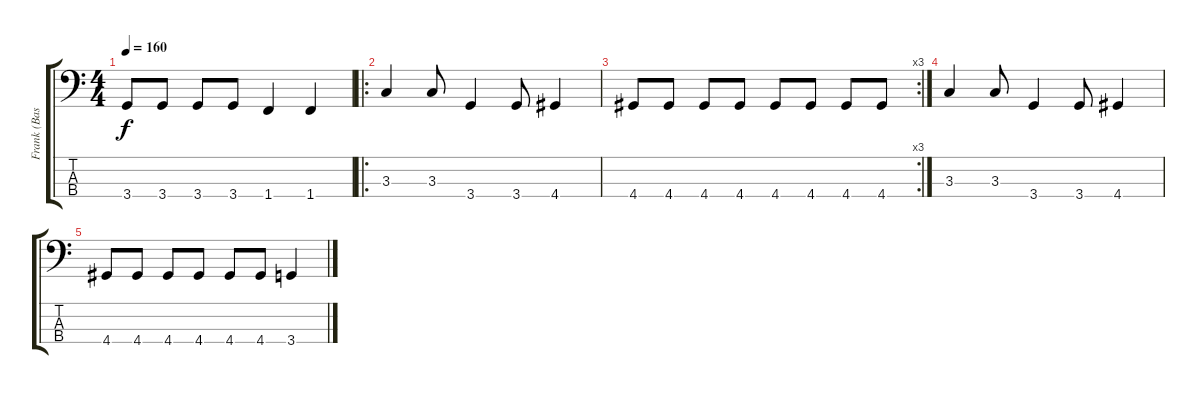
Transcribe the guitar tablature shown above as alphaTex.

\track ("Frank (Bass)" "Frank (Bas") {instrument electricbasspick}
\staff {score tabs}
\tuning (G2 D2 A1 E1) {hide}
\ts (4 4)
\tempo 160
\clef f4
\ks c
3.4.8{dy f} 3.4.8 3.4.8 3.4.8 1.4.4 1.4.4 |
\ro
3.3.4 3.3.8 3.4.4 3.4.8 4.4.4 |
\rc 3
4.4.8 4.4.8 4.4.8 4.4.8 4.4.8 4.4.8 4.4.8 4.4.8 |
3.3.4 3.3.8 3.4.4 3.4.8 4.4.4 |
4.4.8 4.4.8 4.4.8 4.4.8 4.4.8 4.4.8 3.4.4
